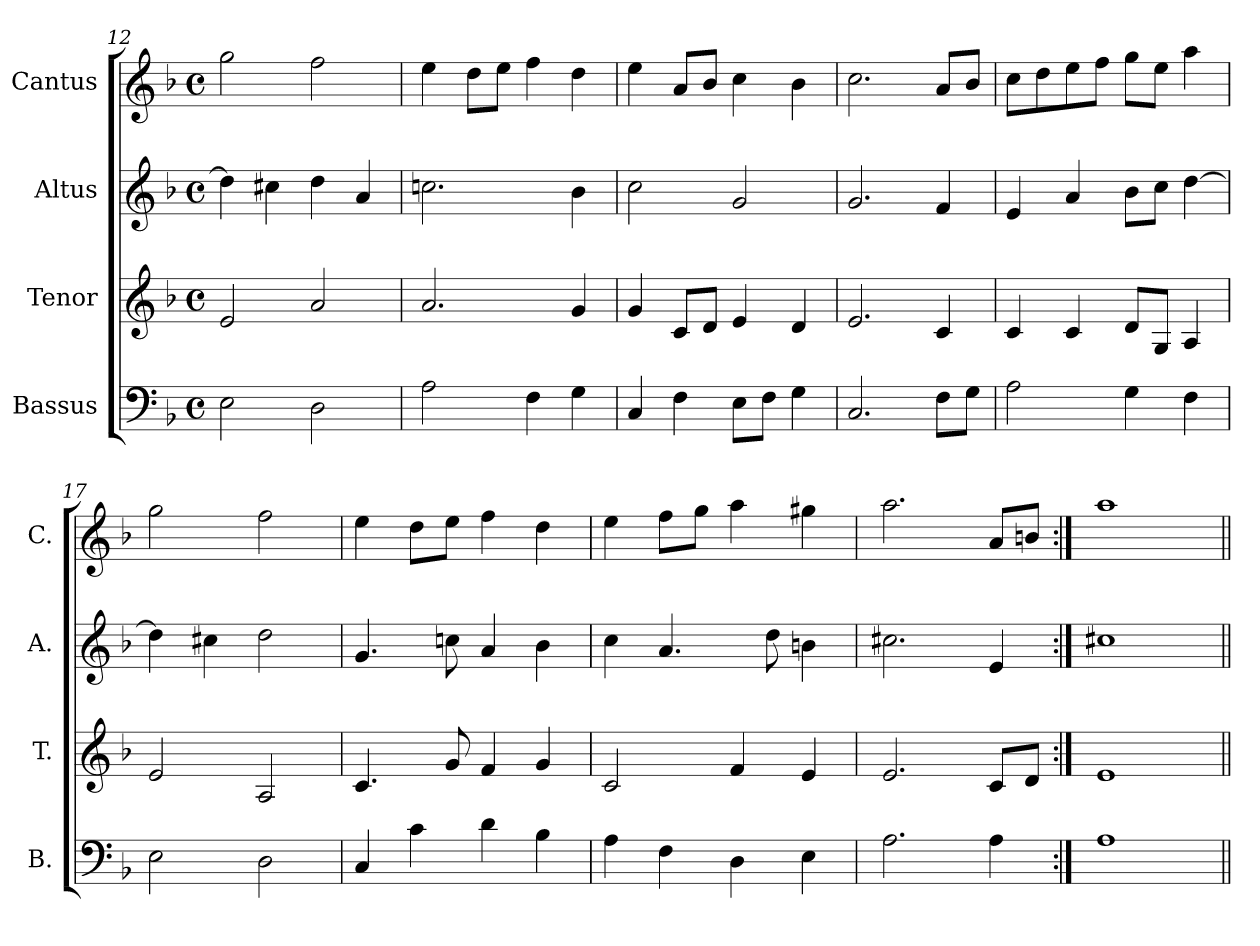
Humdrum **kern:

**kern	**kern	**kern	**kern
*part4	*part3	*part2	*part1
*staff4	*staff3	*staff2	*staff1
*I"Bassus	*I"Tenor	*I"Altus	*I"Cantus
*I'B.	*I'T.	*I'A.	*I'C.
*clefF4	*clefG2	*clefG2	*clefG2
*k[b-]	*k[b-]	*k[b-]	*k[b-]
*F:	*F:	*F:	*F:
*M4/4	*M4/4	*M4/4	*M4/4
*met(c)	*met(c)	*met(c)	*met(c)
=12	=12	=12	=12
2E\	2e/	4dd\]	2gg\
.	.	4cc#X\	.
2D\	2a/	4dd\	2ff\
.	.	4a/	.
=13	=13	=13	=13
2A\	2.a/	2.ccn\	4ee\
.	.	.	8dd\L
.	.	.	8ee\J
4F\	.	.	4ff\
4G\	4g/	4b-\	4dd\
=14	=14	=14	=14
4C/	4g/	2cc\	4ee\
4F\	8c/L	.	8a/L
.	8d/J	.	8b-/J
8E\L	4e/	2g/	4cc\
8F\J	.	.	.
4G\	4d/	.	4b-\
=15	=15	=15	=15
2.C/	2.e/	2.g/	2.cc\
8F\L	4c/	4f/	8a/L
8G\J	.	.	8b-/J
=16	=16	=16	=16
2A\	4c/	4e/	8cc\L
.	.	.	8dd\
.	4c/	4a/	8ee\
.	.	.	8ff\J
4G\	8d/L	8b-\L	8gg\L
.	8G/J	8cc\J	8ee\J
4F\	4A/	[4dd\	4aa\
=17	=17	=17	=17
2E\	2e/	4dd\]	2gg\
.	.	4cc#X\	.
2D\	2A/	2dd\	2ff\
=18	=18	=18	=18
4C/	4.c/	4.g/	4ee\
4c\	.	.	8dd\L
.	8g/	8ccn\	8ee\J
4d\	4f/	4a/	4ff\
4B-\	4g/	4b-\	4dd\
=19	=19	=19	=19
4A\	2c/	4cc\	4ee\
4F\	.	4.a/	8ff\L
.	.	.	8gg\J
4D\	4f/	.	4aa\
.	.	8dd\	.
4E\	4e/	4bn\	4gg#X\
=20	=20	=20	=20
2.A\	2.e/	2.cc#X\	2.aa\
4A\	8c/L	4e/	8a/L
.	8d/J	.	8bn/J
=21:|!	=21:|!	=21:|!	=21:|!
1A\	1e/	1cc#X\	1aa\
=||	=||	=||	=||
*-	*-	*-	*-
